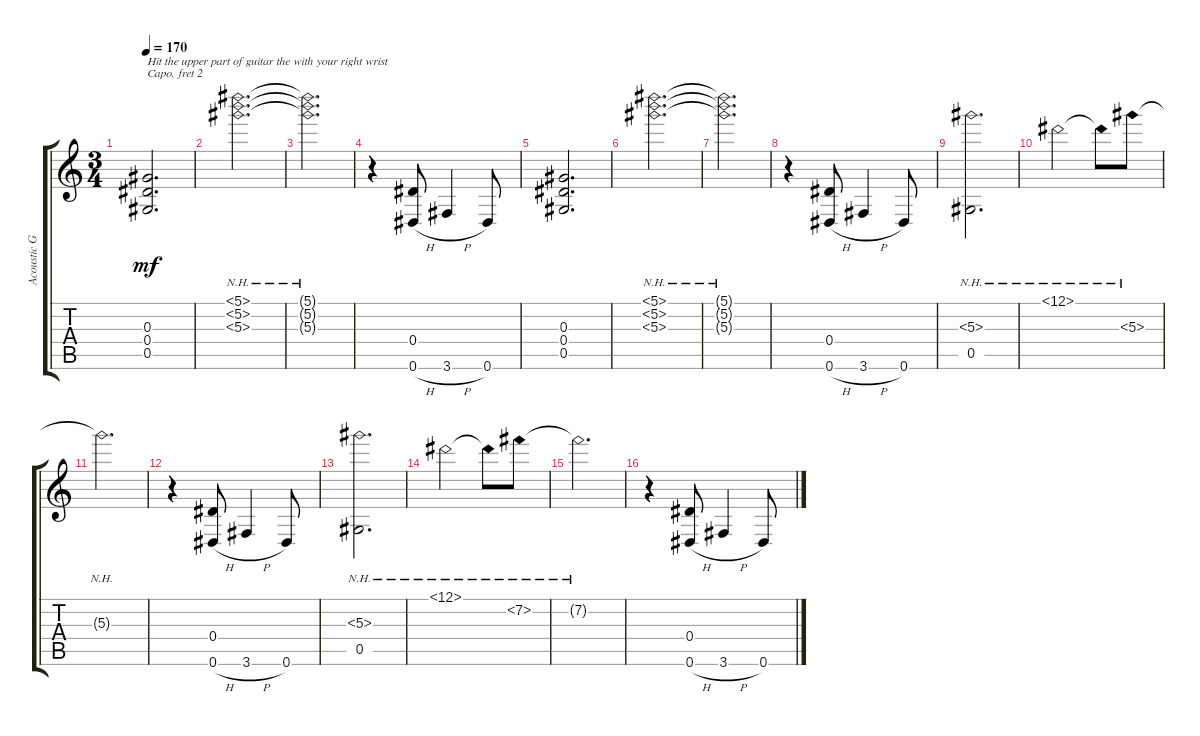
\track ("Acoustic Guitar" "Acoustic G") {instrument acousticguitarsteel}
\staff {score tabs}
\capo 2
\tuning (Db4 A3 Gb3 Db3 Gb2 Db2) {hide}
\ts (3 4)
\tempo 170
\clef g2
\ks c
(0.3 0.4 0.5).2{d txt "Hit the upper part of guitar the with your right wrist" dy mf} |
(5.1{nh} 5.2{nh} 5.3{nh}).2{d} |
(5.1{nh t} 5.2{nh t} 5.3{nh t}).2{d} |
r.4 (0.4 0.6{h}).8 3.6{h}.4 0.6.8 |
(0.3 0.4 0.5).2{d} |
(5.1{nh} 5.2{nh} 5.3{nh}).2{d} |
(5.1{nh t} 5.2{nh t} 5.3{nh t}).2{d} |
r.4 (0.4 0.6{h}).8 3.6{h}.4 0.6.8 |
(5.3{nh} 0.5).2{d} |
12.1{nh}.2 12.1{nh t}.8 5.3{nh}.8 |
5.3{nh t}.2{d} |
r.4 (0.4 0.6{h}).8 3.6{h}.4 0.6.8 |
(5.3{nh} 0.5).2{d} |
12.1{nh}.2 12.1{nh t}.8 7.2{nh}.8 |
7.2{nh t}.2{d} |
r.4 (0.4 0.6{h}).8 3.6{h}.4 0.6.8
